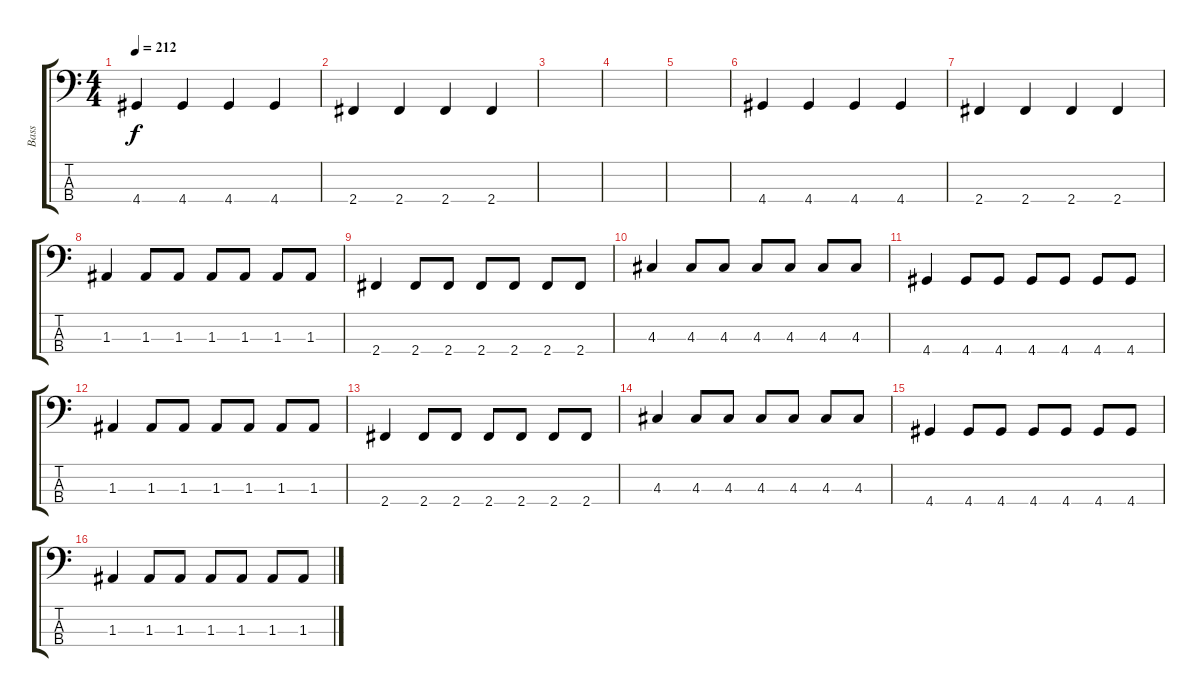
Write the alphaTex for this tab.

\track ("Bass" "Bass") {instrument electricbasspick}
\staff {score tabs}
\tuning (G2 D2 A1 E1) {hide}
\ts (4 4)
\tempo 212
\clef f4
\ks c
4.4.4{dy f} 4.4.4 4.4.4 4.4.4 |
2.4.4 2.4.4 2.4.4 2.4.4 |
|
|
|
4.4.4 4.4.4 4.4.4 4.4.4 |
2.4.4 2.4.4 2.4.4 2.4.4 |
1.3.4 1.3.8 1.3.8 1.3.8 1.3.8 1.3.8 1.3.8 |
2.4.4 2.4.8 2.4.8 2.4.8 2.4.8 2.4.8 2.4.8 |
4.3.4 4.3.8 4.3.8 4.3.8 4.3.8 4.3.8 4.3.8 |
4.4.4 4.4.8 4.4.8 4.4.8 4.4.8 4.4.8 4.4.8 |
1.3.4 1.3.8 1.3.8 1.3.8 1.3.8 1.3.8 1.3.8 |
2.4.4 2.4.8 2.4.8 2.4.8 2.4.8 2.4.8 2.4.8 |
4.3.4 4.3.8 4.3.8 4.3.8 4.3.8 4.3.8 4.3.8 |
4.4.4 4.4.8 4.4.8 4.4.8 4.4.8 4.4.8 4.4.8 |
1.3.4 1.3.8 1.3.8 1.3.8 1.3.8 1.3.8 1.3.8
